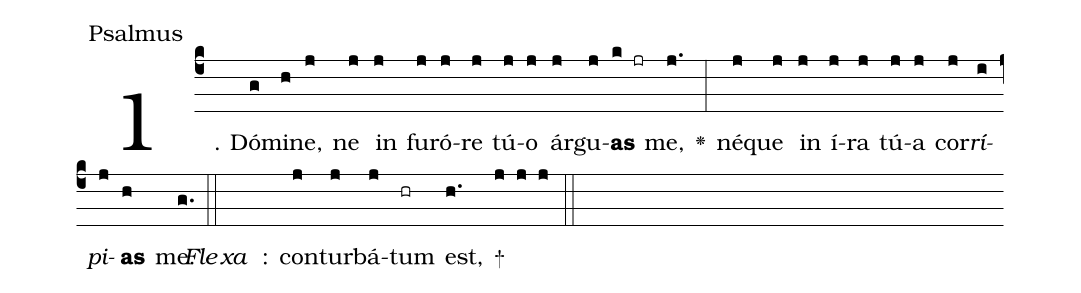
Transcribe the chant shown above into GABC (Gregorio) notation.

office-part: Psalmus;
%%
(c4) 1.( ) Dó(g)mi(h)ne,(j) ne(j) in(j) fu(j)ró(j)re(j) tú(j)o(j) ár(j)gu(j)<b>as</b>(k jr) me,(j.) <v>\greheightstar</v>(:)
né(j)que(j) in(j) í(j)ra(j) tú(j)a(j) cor(j)<i>rí</i>(i)<i>pi</i>(j)<b>as</b>(h) me.(g.) (::)
<i>Fle</i>()<i>xa</i>() :() con(j)tur(j)bá(j)tum(hr) est,(h.) +(j j j) (::)
